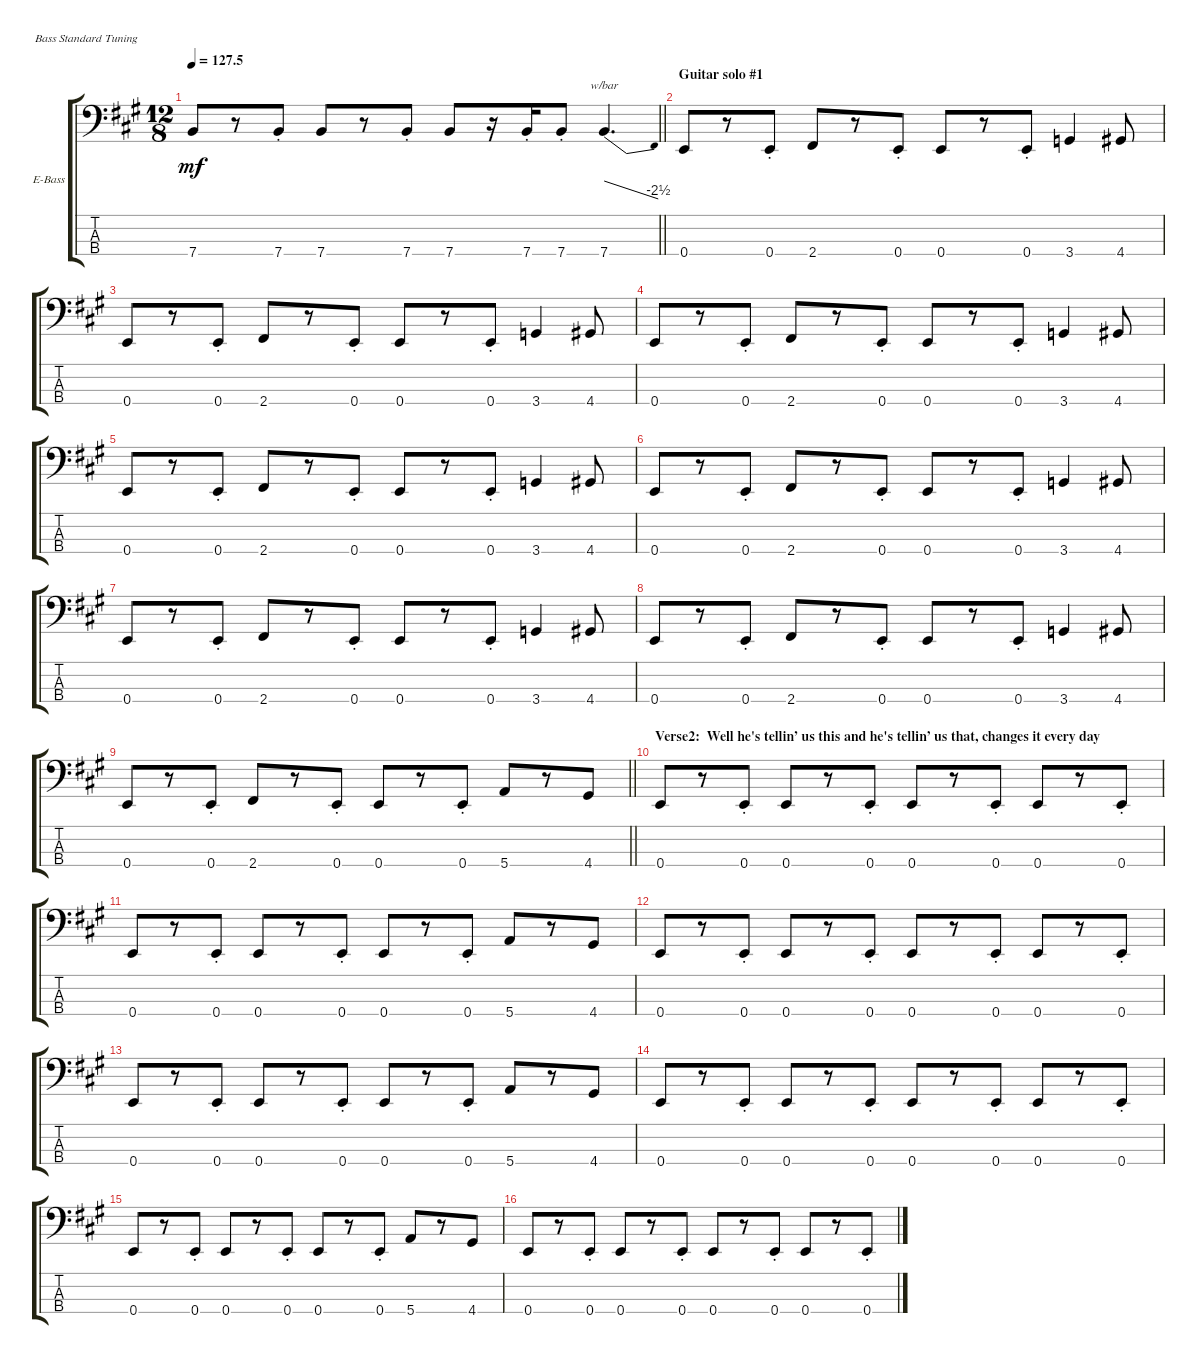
\bracketExtendMode groupsimilarinstruments
\firstSystemTrackNameOrientation horizontal
\otherSystemsTrackNameOrientation horizontal
\track ("Electric Bass" "E-Bass") {instrument electricbassfinger}
\staff {score tabs}
\tuning (G2 D2 A1 E1)
\ts (12 8)
\tempo
127.5
\accidentals auto
\clef f4
\ottava regular
\simile none
\scale
0.333333
\barLineRight lightlight
\ks a
7.4.8{dy mf} r.8 7.4{st}.8 7.4.8 r.8 7.4{st}.8 7.4.8 r.16 7.4{st}.16 7.4{st}.8 7.4.4{d tbe (dive default 12 0 60 -10)} |
\section ("" "Guitar solo #1")
\scale
0.333333 0.4.8 r.8 0.4{st}.8 2.4.8 r.8 0.4{st}.8 0.4.8 r.8 0.4{st}.8 3.4.4 4.4.8 |
\scale
0.333333 0.4.8 r.8 0.4{st}.8 2.4.8 r.8 0.4{st}.8 0.4.8 r.8 0.4{st}.8 3.4.4 4.4.8 |
\scale
0.333333 0.4.8 r.8 0.4{st}.8 2.4.8 r.8 0.4{st}.8 0.4.8 r.8 0.4{st}.8 3.4.4 4.4.8 |
\scale
0.333333 0.4.8 r.8 0.4{st}.8 2.4.8 r.8 0.4{st}.8 0.4.8 r.8 0.4{st}.8 3.4.4 4.4.8 |
\scale
0.333333 0.4.8 r.8 0.4{st}.8 2.4.8 r.8 0.4{st}.8 0.4.8 r.8 0.4{st}.8 3.4.4 4.4.8 |
\scale
0.333333 0.4.8 r.8 0.4{st}.8 2.4.8 r.8 0.4{st}.8 0.4.8 r.8 0.4{st}.8 3.4.4 4.4.8 |
\scale
0.333333 0.4.8 r.8 0.4{st}.8 2.4.8 r.8 0.4{st}.8 0.4.8 r.8 0.4{st}.8 3.4.4 4.4.8 |
\scale
0.333333
\barLineRight lightlight
0.4.8 r.8 0.4{st}.8 2.4.8 r.8 0.4{st}.8 0.4.8 r.8 0.4{st}.8 5.4.8 r.8 4.4.8 |
\section ("" "Verse2:  Well he's tellin’ us this and he's tellin’ us that, changes it every day")
\scale
0.333333 0.4.8 r.8 0.4{st}.8 0.4.8 r.8 0.4{st}.8 0.4.8 r.8 0.4{st}.8 0.4.8 r.8 0.4{st}.8 |
\scale
0.333333 0.4.8 r.8 0.4{st}.8 0.4.8 r.8 0.4{st}.8 0.4.8 r.8 0.4{st}.8 5.4.8 r.8 4.4.8 |
\scale
0.333333 0.4.8 r.8 0.4{st}.8 0.4.8 r.8 0.4{st}.8 0.4.8 r.8 0.4{st}.8 0.4.8 r.8 0.4{st}.8 |
\scale
0.333333 0.4.8 r.8 0.4{st}.8 0.4.8 r.8 0.4{st}.8 0.4.8 r.8 0.4{st}.8 5.4.8 r.8 4.4.8 |
\scale
0.333333 0.4.8 r.8 0.4{st}.8 0.4.8 r.8 0.4{st}.8 0.4.8 r.8 0.4{st}.8 0.4.8 r.8 0.4{st}.8 |
\scale
0.333333 0.4.8 r.8 0.4{st}.8 0.4.8 r.8 0.4{st}.8 0.4.8 r.8 0.4{st}.8 5.4.8 r.8 4.4.8 |
0.4.8 r.8 0.4{st}.8 0.4.8 r.8 0.4{st}.8 0.4.8 r.8 0.4{st}.8 0.4.8 r.8 0.4{st}.8
